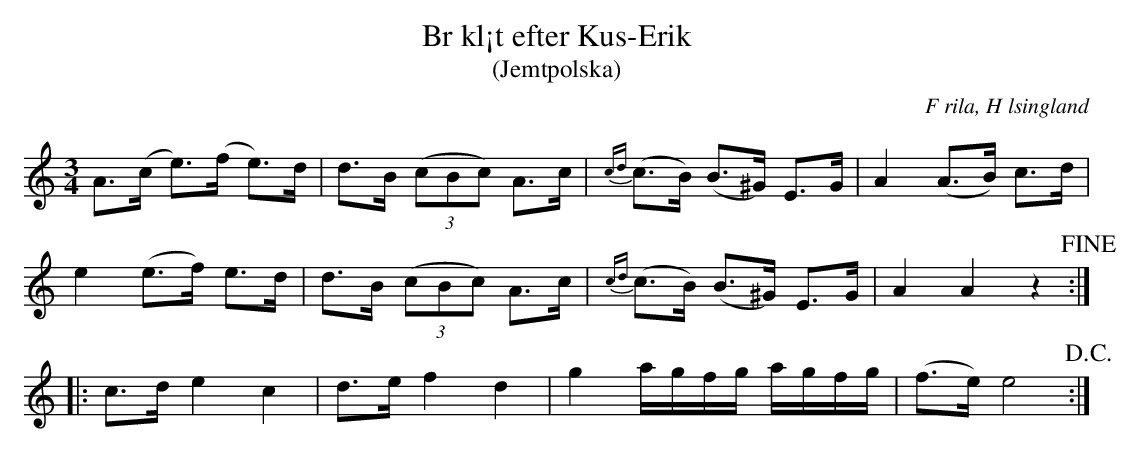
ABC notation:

X:1
T: Br kl¡t efter Kus-Erik
T: (Jemtpolska)
O: F rila, H lsingland
M: 3/4
L: 1/8
K: Am
A>(c e>)(f e)>d | d>B ((3cBc) A>c | {cd}(c>B) (B>^G)   E>G      | A2    (A>B) c>d  |
e2   (e>f) e>d  | d>B ((3cBc) A>c | {cd}(c>B)    (B>^G)   E>G      | A2    A2    z2  !fine! ::
K: C
c>d  e2    c2   | d>e f2      d2  | g2        a/g/f/g/ a/g/f/g/ | (f>e) e4 !D.C.!       :|
